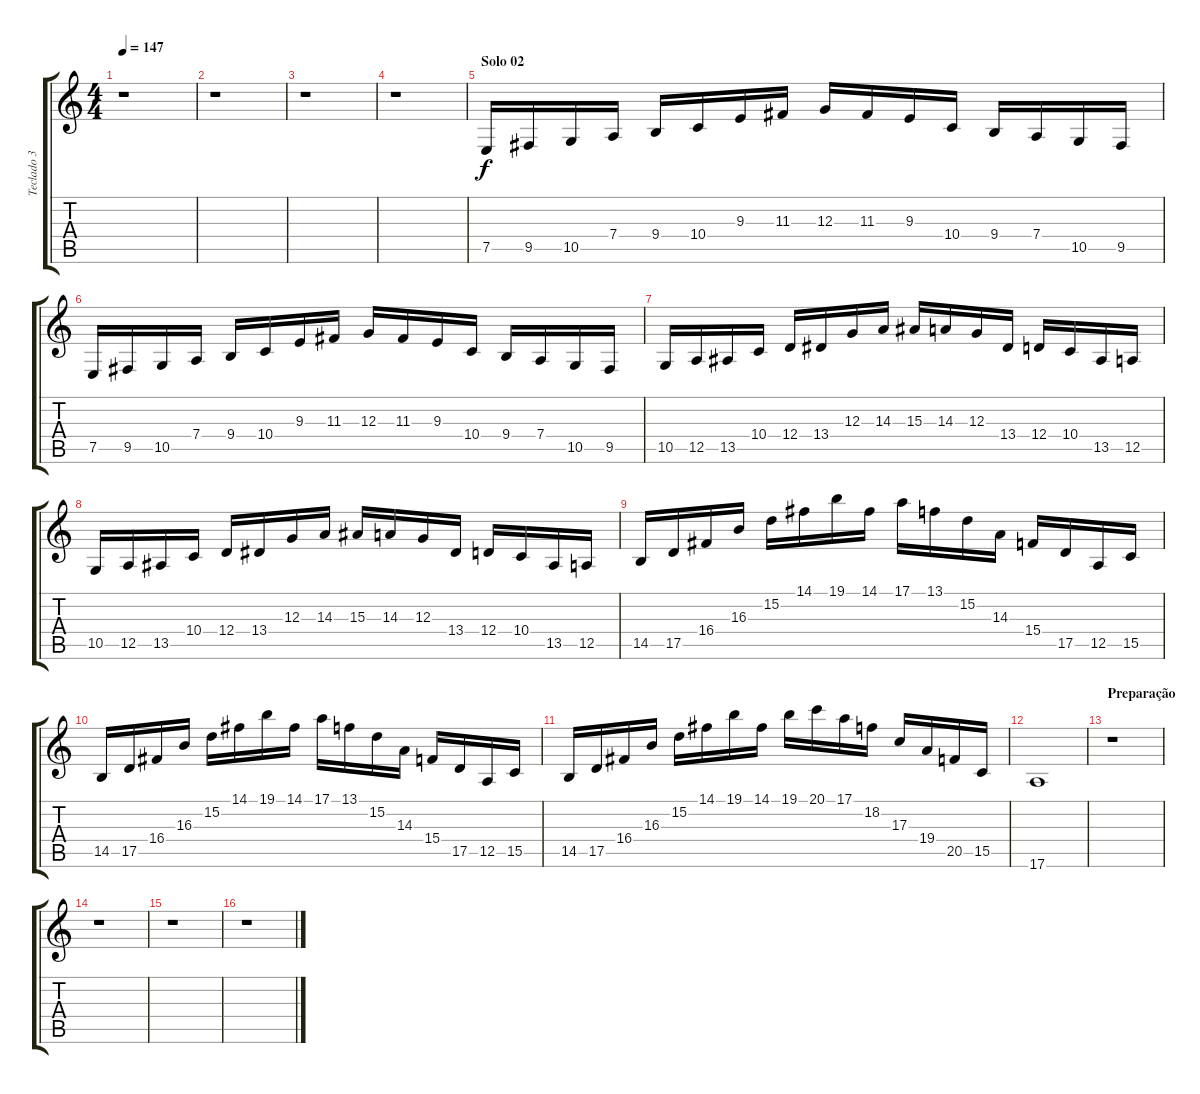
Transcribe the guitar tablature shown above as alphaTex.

\track ("Teclado 3" "Teclado 3") {instrument harpsichord}
\staff {score tabs}
\tuning (E4 B3 G3 D3 A2 E2) {hide}
\ts (4 4)
\tempo 147
\clef g2
\ks c
r.1{dy f} |
r.1 |
r.1 |
r.1 |
\section ("" "Solo 02")
7.5.16 9.5.16 10.5.16 7.4.16 9.4.16 10.4.16 9.3.16 11.3.16 12.3.16 11.3.16 9.3.16 10.4.16 9.4.16 7.4.16 10.5.16 9.5.16 |
7.5.16 9.5.16 10.5.16 7.4.16 9.4.16 10.4.16 9.3.16 11.3.16 12.3.16 11.3.16 9.3.16 10.4.16 9.4.16 7.4.16 10.5.16 9.5.16 |
10.5.16 12.5.16 13.5.16 10.4.16 12.4.16 13.4.16 12.3.16 14.3.16 15.3.16 14.3.16 12.3.16 13.4.16 12.4.16 10.4.16 13.5.16 12.5.16 |
10.5.16 12.5.16 13.5.16 10.4.16 12.4.16 13.4.16 12.3.16 14.3.16 15.3.16 14.3.16 12.3.16 13.4.16 12.4.16 10.4.16 13.5.16 12.5.16 |
14.5.16 17.5.16 16.4.16 16.3.16 15.2.16 14.1.16 19.1.16 14.1.16 17.1.16 13.1.16 15.2.16 14.3.16 15.4.16 17.5.16 12.5.16 15.5.16 |
14.5.16 17.5.16 16.4.16 16.3.16 15.2.16 14.1.16 19.1.16 14.1.16 17.1.16 13.1.16 15.2.16 14.3.16 15.4.16 17.5.16 12.5.16 15.5.16 |
14.5.16 17.5.16 16.4.16 16.3.16 15.2.16 14.1.16 19.1.16 14.1.16 19.1.16 20.1.16 17.1.16 18.2.16 17.3.16 19.4.16 20.5.16 15.5.16 |
17.6.1 |
\section ("" "Preparação")
r.1 |
r.1 |
r.1 |
r.1
